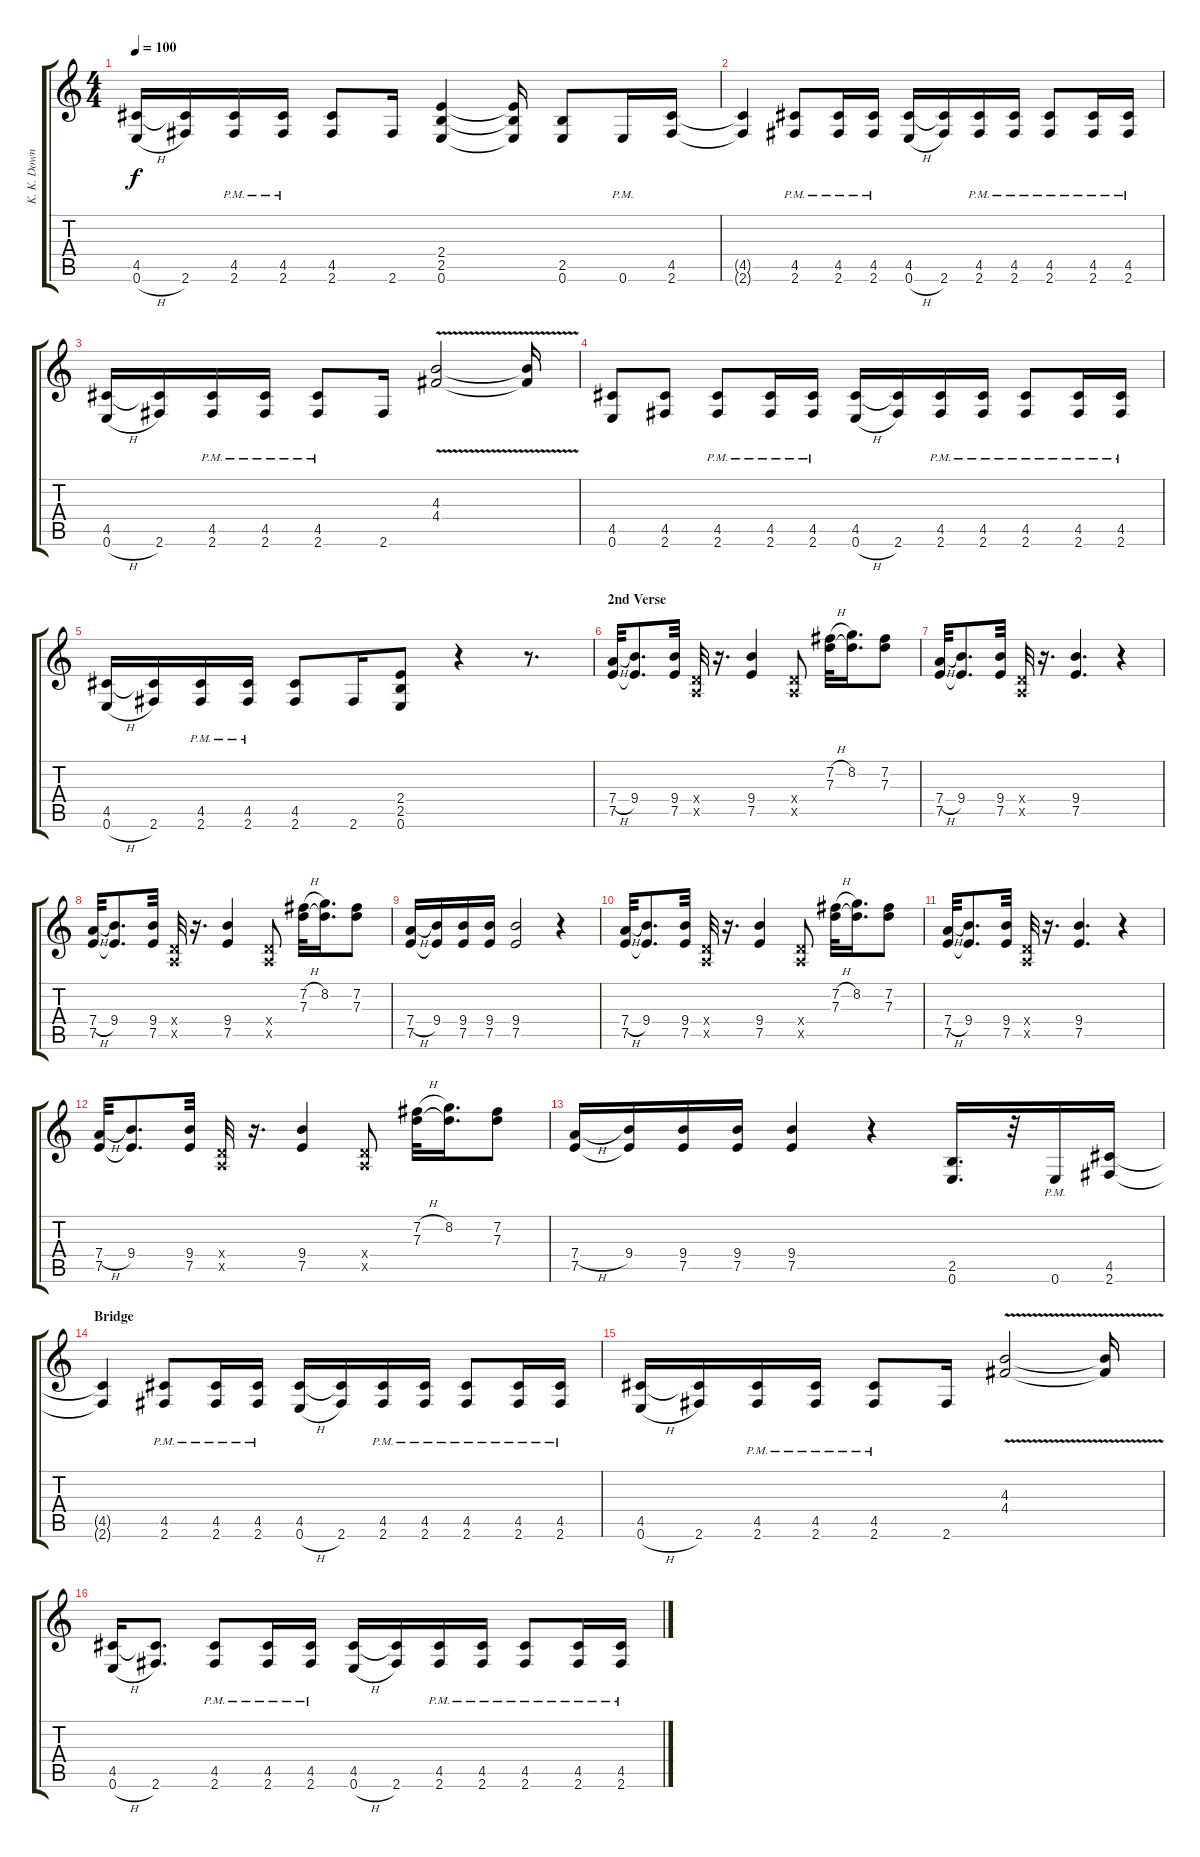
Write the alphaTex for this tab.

\track ("K. K. Downing" "K. K. Down") {instrument distortionguitar}
\staff {score tabs}
\tuning (E4 B3 G3 D3 A2 E2) {hide}
\ts (4 4)
\tempo 100
\clef g2
\ks c
(4.5 0.6{h}).16{dy f} (4.5{t} 2.6).16 (4.5{pm} 2.6{pm}).16 (4.5{pm} 2.6{pm}).16 (4.5 2.6).8 2.6.16 (2.4 2.5 0.6).4 (2.4{t} 2.5{t} 0.6{t}).16 (2.5 0.6).8 0.6{pm}.16 (4.5 2.6).16 |
(4.5{t} 2.6{t}).4 (4.5{pm} 2.6{pm}).8 (4.5{pm} 2.6{pm}).16 (4.5{pm} 2.6{pm}).16 (4.5 0.6{h}).16 (4.5{t} 2.6).16 (4.5{pm} 2.6{pm}).16 (4.5{pm} 2.6{pm}).16 (4.5{pm} 2.6{pm}).8 (4.5{pm} 2.6{pm}).16 (4.5{pm} 2.6{pm}).16 |
(4.5 0.6{h}).16 (4.5{t} 2.6).16 (4.5{pm} 2.6{pm}).16 (4.5{pm} 2.6{pm}).16 (4.5{pm} 2.6{pm}).8 2.6.16 (4.3{v} 4.4{v}).2 (4.3{t} 4.4{t}).16 |
(4.5 0.6).8 (4.5 2.6).8 (4.5{pm} 2.6{pm}).8 (4.5{pm} 2.6{pm}).16 (4.5{pm} 2.6{pm}).16 (4.5 0.6{h}).16 (4.5{t} 2.6).16 (4.5{pm} 2.6{pm}).16 (4.5{pm} 2.6{pm}).16 (4.5{pm} 2.6{pm}).8 (4.5{pm} 2.6{pm}).16 (4.5{pm} 2.6{pm}).16 |
(4.5 0.6{h}).16 (4.5{t} 2.6).16 (4.5{pm} 2.6{pm}).16 (4.5{pm} 2.6{pm}).16 (4.5 2.6).8 2.6.16 (2.4 2.5 0.6).8 r.4 r.8{d} |
\section ("" "2nd Verse")
(7.4{h} 7.5).32 (9.4 7.5{t}).8{d} (9.4 7.5).32 (0.4{x} 0.5{x}).32 r.16{d} (9.4 7.5).4 (0.4{x} 0.5{x}).8 (7.2{h} 7.3).32 (8.2 7.3{t}).16{d} (7.2 7.3).8 |
(7.4{h} 7.5).32 (9.4 7.5{t}).8{d} (9.4 7.5).32 (0.4{x} 0.5{x}).32 r.16{d} (9.4 7.5).4{d} r.4 |
(7.4{h} 7.5).32 (9.4 7.5{t}).8{d} (9.4 7.5).32 (0.4{x} 0.5{x}).32 r.16{d} (9.4 7.5).4 (0.4{x} 0.5{x}).8 (7.2{h} 7.3).32 (8.2 7.3{t}).16{d} (7.2 7.3).8 |
(7.4{h} 7.5).16 (9.4 7.5{t}).16 (9.4 7.5).16 (9.4 7.5).16 (9.4 7.5).2 r.4 |
(7.4{h} 7.5).32 (9.4 7.5{t}).8{d} (9.4 7.5).32 (0.4{x} 0.5{x}).32 r.16{d} (9.4 7.5).4 (0.4{x} 0.5{x}).8 (7.2{h} 7.3).32 (8.2 7.3{t}).16{d} (7.2 7.3).8 |
(7.4{h} 7.5).32 (9.4 7.5{t}).8{d} (9.4 7.5).32 (0.4{x} 0.5{x}).32 r.16{d} (9.4 7.5).4{d} r.4 |
(7.4{h} 7.5).32 (9.4 7.5{t}).8{d} (9.4 7.5).32 (0.4{x} 0.5{x}).32 r.16{d} (9.4 7.5).4 (0.4{x} 0.5{x}).8 (7.2{h} 7.3).32 (8.2 7.3{t}).16{d} (7.2 7.3).8 |
(7.4{h} 7.5).16 (9.4 7.5{t}).16 (9.4 7.5).16 (9.4 7.5).16 (9.4 7.5).4 r.4 (2.5 0.6).16{d} r.32 0.6{pm}.16 (4.5 2.6).16 |
\section ("" "Bridge")
(4.5{t} 2.6{t}).4 (4.5{pm} 2.6{pm}).8 (4.5{pm} 2.6{pm}).16 (4.5{pm} 2.6{pm}).16 (4.5 0.6{h}).16 (4.5{t} 2.6).16 (4.5{pm} 2.6{pm}).16 (4.5{pm} 2.6{pm}).16 (4.5{pm} 2.6{pm}).8 (4.5{pm} 2.6{pm}).16 (4.5{pm} 2.6{pm}).16 |
(4.5 0.6{h}).16 (4.5{t} 2.6).16 (4.5{pm} 2.6{pm}).16 (4.5{pm} 2.6{pm}).16 (4.5{pm} 2.6{pm}).8 2.6.16 (4.3{v} 4.4{v}).2 (4.3{t} 4.4{t}).16 |
(4.5 0.6{h}).16 (4.5{t} 2.6).8{d} (4.5{pm} 2.6{pm}).8 (4.5{pm} 2.6{pm}).16 (4.5{pm} 2.6{pm}).16 (4.5 0.6{h}).16 (4.5{t} 2.6).16 (4.5{pm} 2.6{pm}).16 (4.5{pm} 2.6{pm}).16 (4.5{pm} 2.6{pm}).8 (4.5{pm} 2.6{pm}).16 (4.5{pm} 2.6{pm}).16
